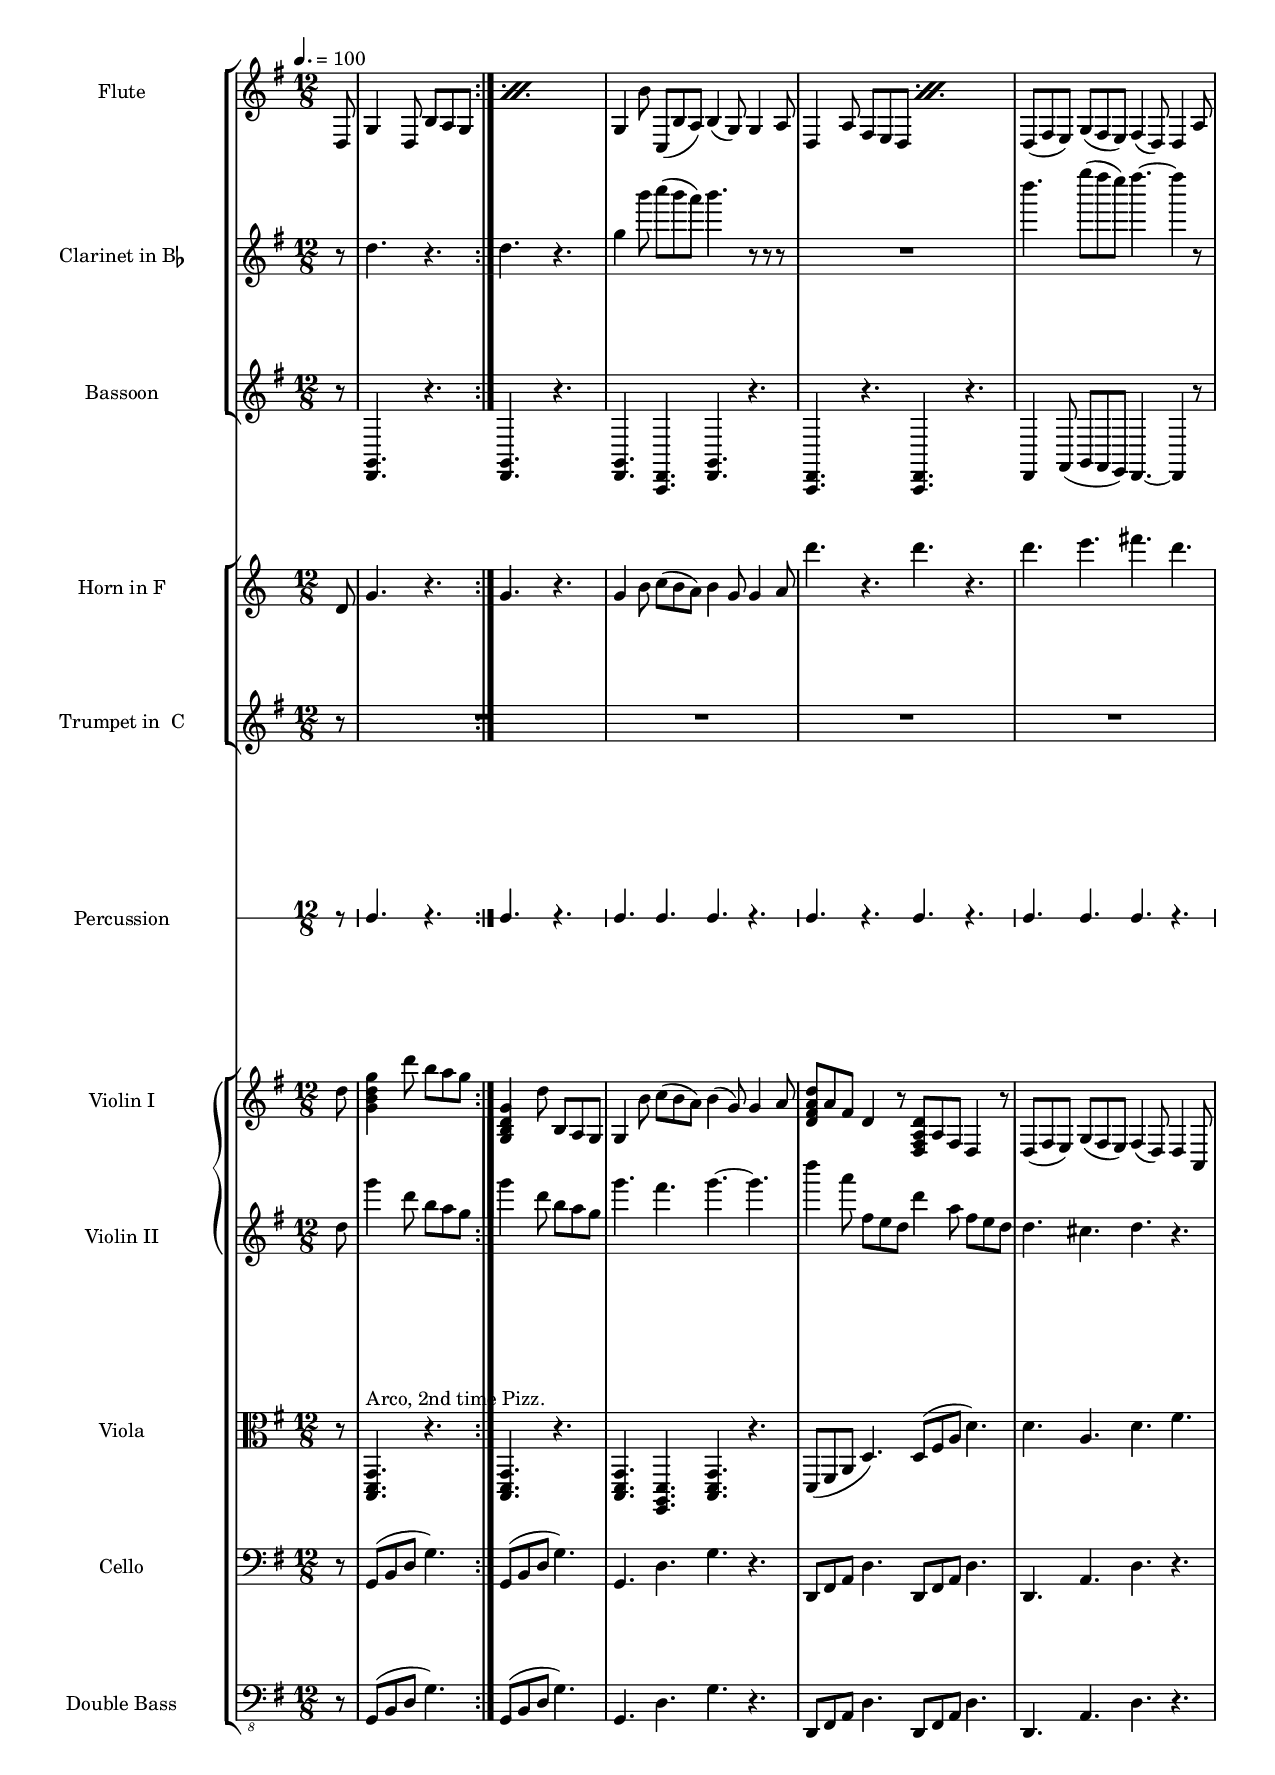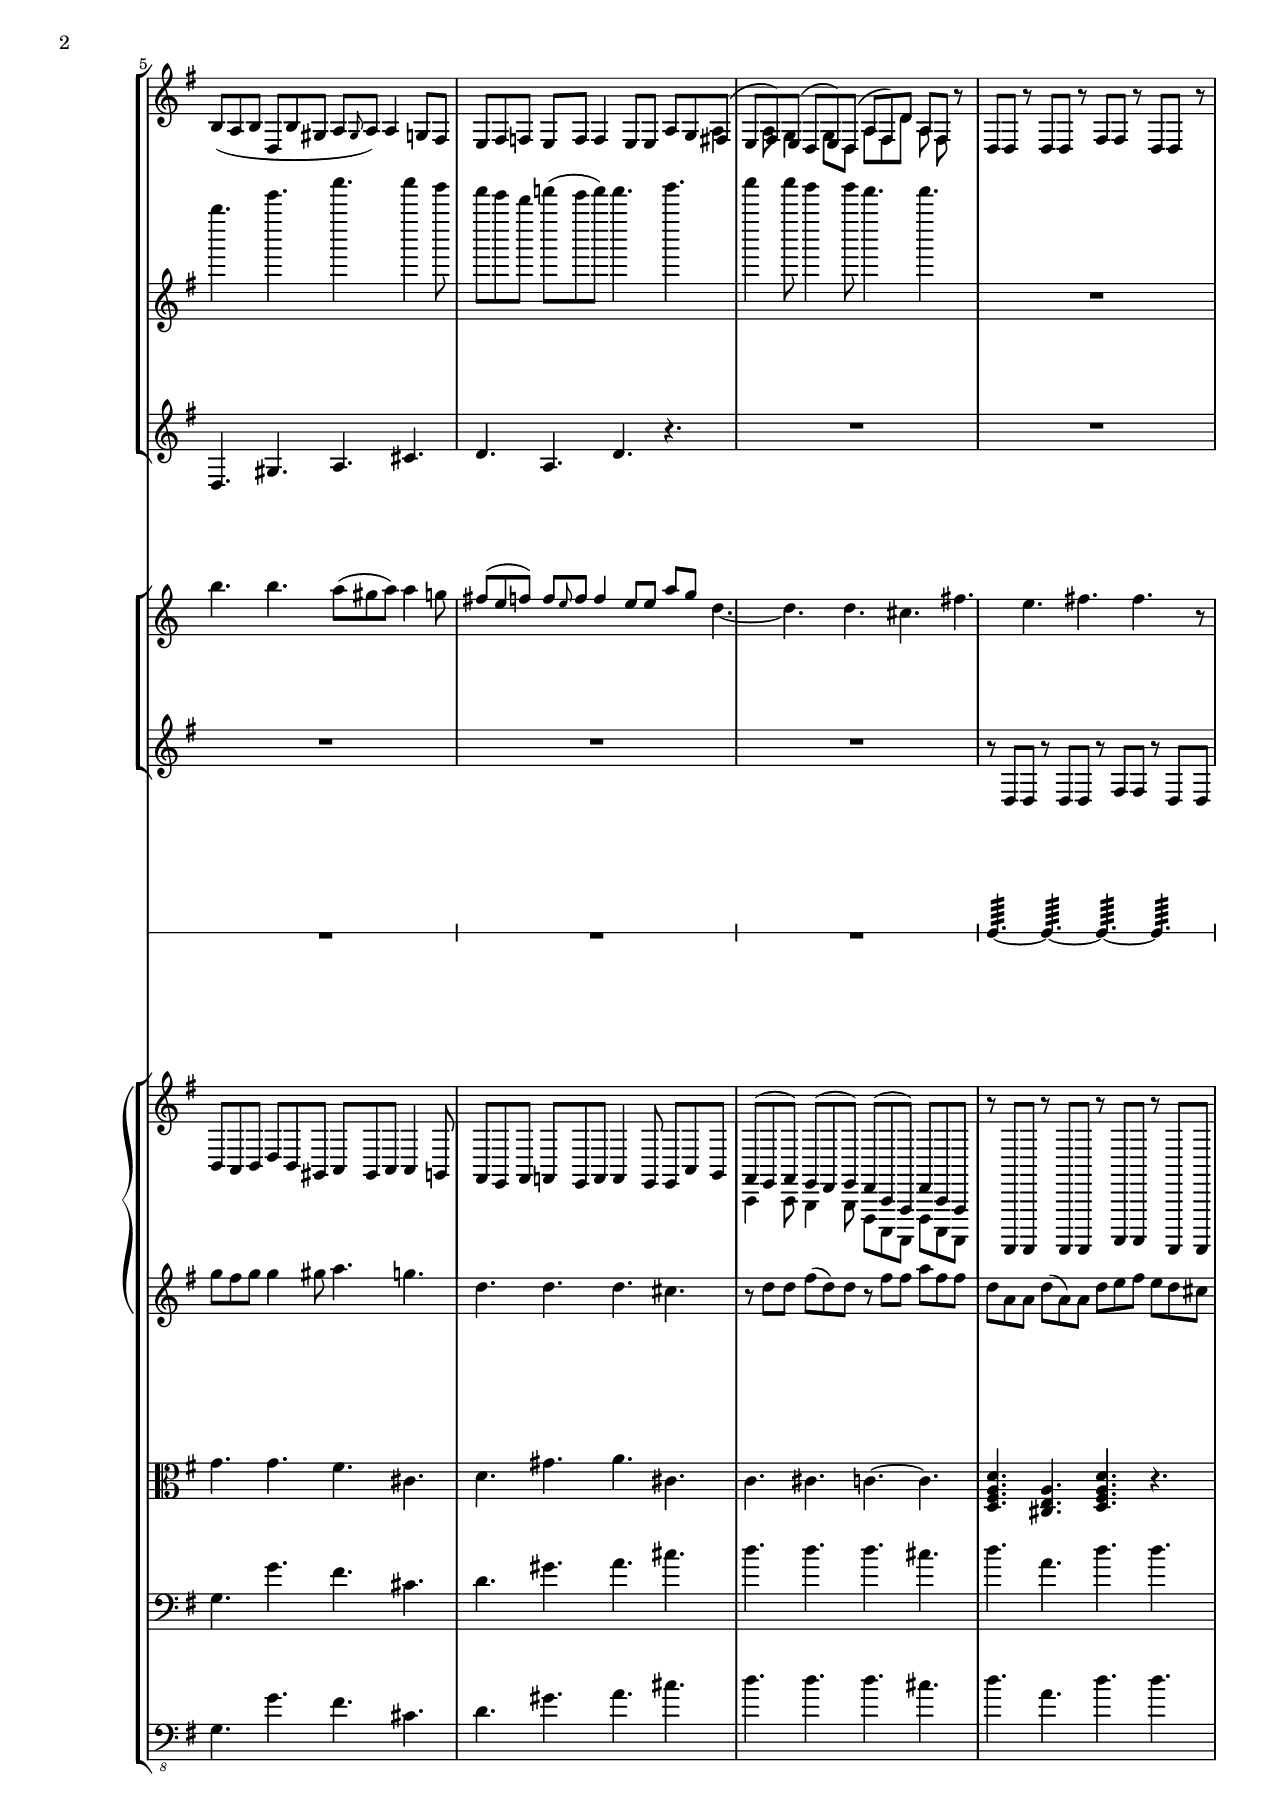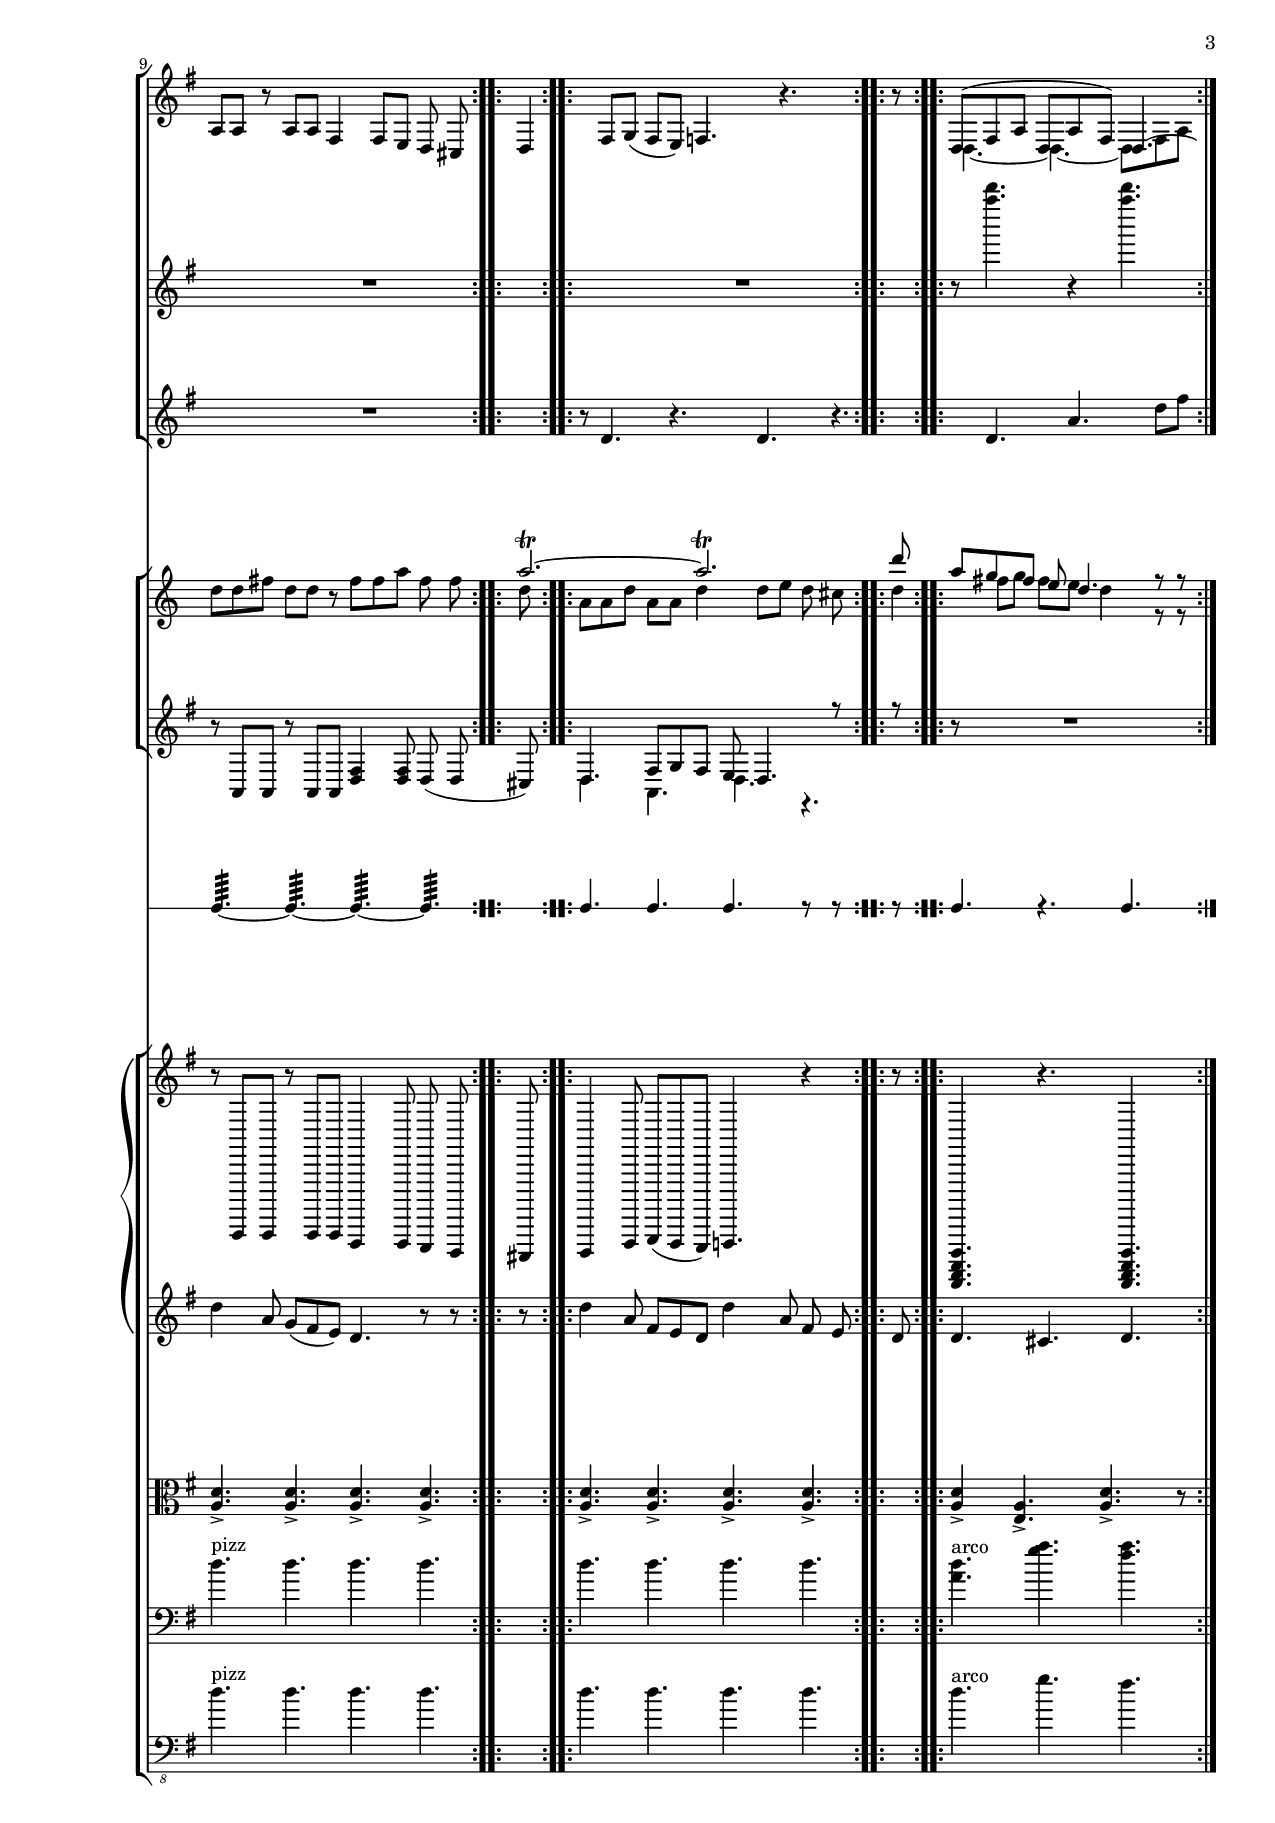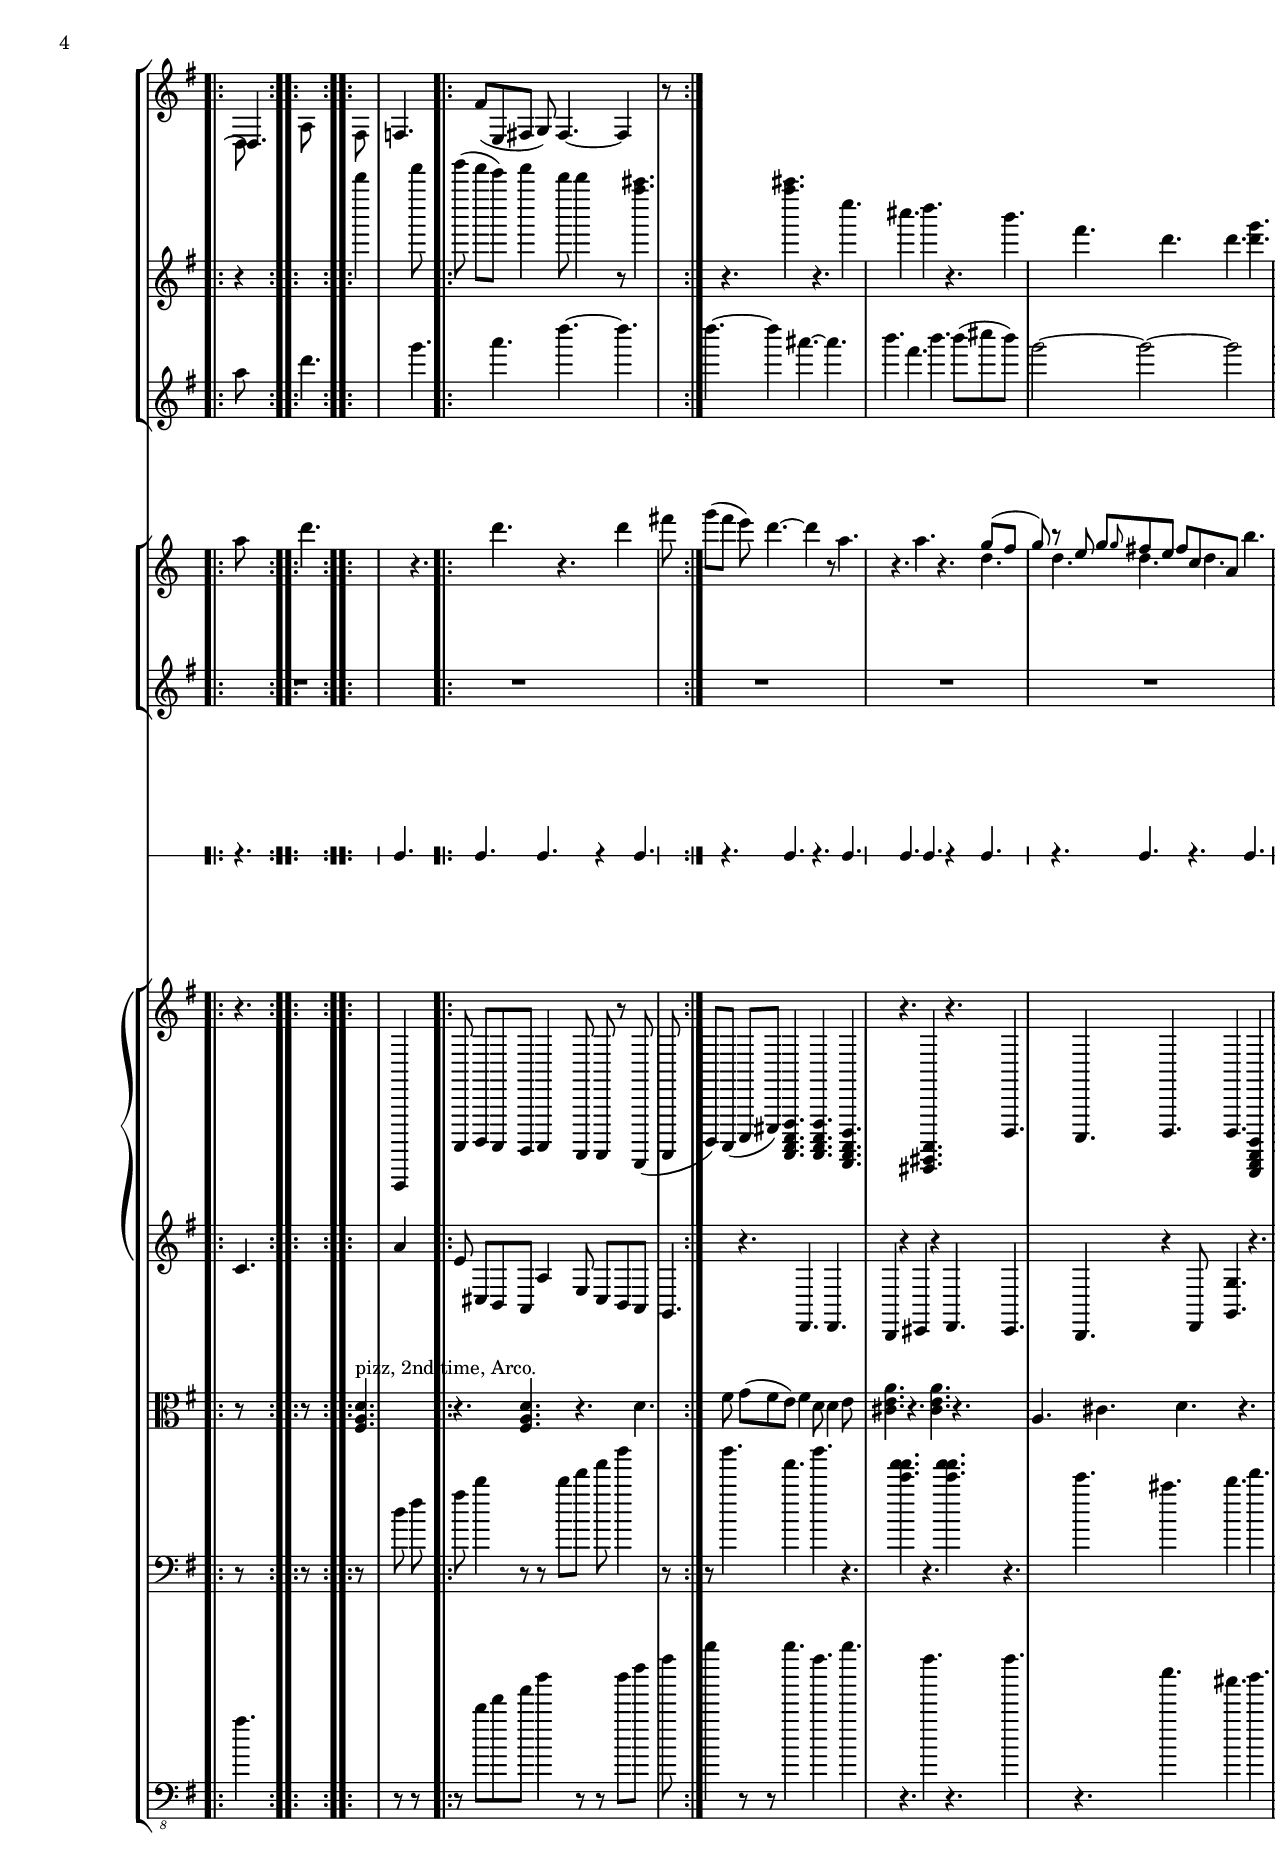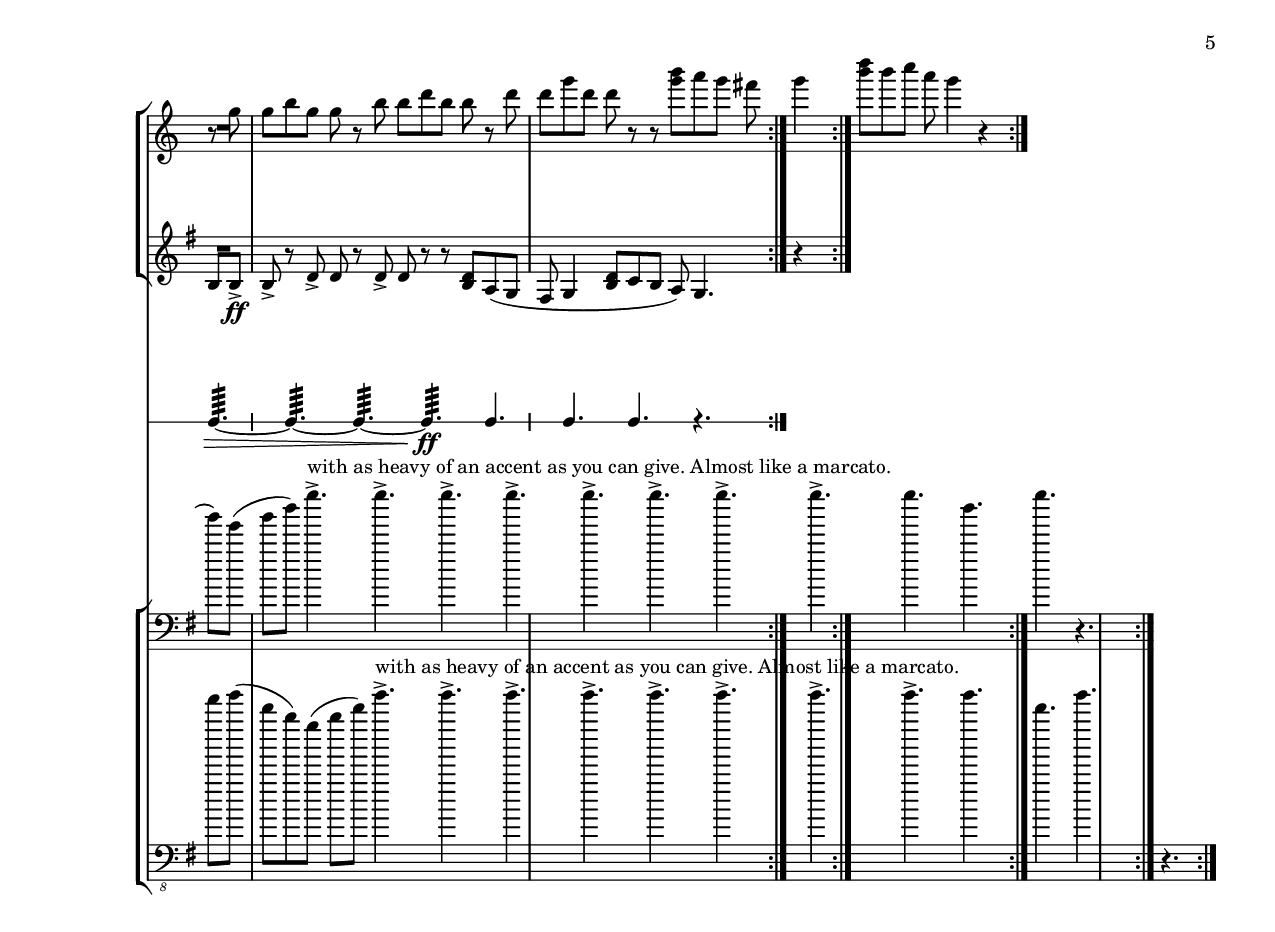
%!TEX TS-program = Lilypond

#(set-global-staff-size 17)
\paper {
#(set-paper-size "legal")

  indent = 3.0\cm  % space for instrumentName
  short-indent = 1.5\cm  % space for shortInstrumentName
}
global=
{\time 12/8
\tempo 4. = 100
}
%flute section, 2 flutes

fluteMusic =
{ \relative c'  \key g \major
{\global

\repeat volta 2 {
\partial 8 d8 |
\repeat percent 2 {g4 d8 b a g } 
g4 b'8 c( b a) b4( g8) g4 a8 |
\repeat percent 2 { d4 a8 fis e d } |
d8( fis e) g( fis e) fis4( d8) d4 a8 |
b8( a b d b gis a\grace gis a) a4 g8 |
fis8 e fis f e f f4 e8 e a g |
<<

{ \voiceOne
fis8( e fis) e( d e) d( a fis) d' a fis |
}

\new Voice
{ \voiceTwo
a4 a8 g4 g8 d a fis d' a fis |
}
>>
\oneVoice
r8 d8 d r8 d8 d r8 fis8 fis r8 d8 d |
r8 a8 a r8 a a fis4 fis8 e d cis |
d4 fis8 g( fis e) f4. r4. |
}

\repeat volta 2 {r8 |
<<
 \new Voice
{ \voiceOne
d8( fis a d a fis)  d4.~ d4. |
}
\new Voice
{ \voiceTwo
d4.~ d4.~ d8 fis a d a fis |
}
>>
\oneVoice
f4. fis'8( e fis g) fis4.~ fis4 r8 | } } }

% Pitches as written on a manuscript for Clarinet in BFlat
% are transposed to concert pitch.
clarinetMusic = \transpose c' bes
  \relative c'' { \key g \major
\global

{\repeat volta 2 {
r8 |
d4. r4. } d4. r4. |
g4 b'8 c8( b a) b4. r8 r8 r8 |
R1*12/8 |
d4. g8( fis e) fis4.~ fis4 r8 | 
b4. e4. a4. a4 g8 |
fis8 e d f( e f) f4. g4. |
a4 a8 g4 g8 fis4. fis4. |
R1*12/8*3
}
\repeat volta 2 {r8 |
<d a>4. r4 <d a>4. r4 |
d4 fis8 g( fis e) fis4 d8 d4 r8 |
<a cis>4. r4. <a cis>4. r4. |
e4. cis d r4. |
b4. fis4. d4. d4. |
<d g>4. c8( cis b fis4.~ fis4. |
c4. cis8( b cis) d4.~ d4. |
<b d>4. r4. <fis a>4. r4. |
g4.~ g4.~ g4.~ g4 r8 |
g4.~ g4.~ g4.~ g4 r8 |
g4. d4. g4. r4 
}
}

% for 2 trumpets
trumpetMusic = \relative c { \key g \major  \repeat volta 2 {
r8 |

R1*12/8*7
r8 d8 d r8 d8 d r8 fis8 fis r8 d8 d |
r8 a8 a r8 a8 a <d fis>4 <d fis>8 d( d cis) |

<<
{ \voiceOne
d4. fis8 g fis e d4. r8 r8|}
\new Voice
{ \voiceTwo
d4. a4. d r4.
}
>>
\oneVoice
}

\repeat volta 2 {r8 |
 R1*12/8*10
r8 g8\ff\accent g r8 r8 g8\f\accent g8 r8 b8\ff\accent b8 b8\ff\accent b\accent |
r8 d8\accent d r8 d8\accent d r8 r8 <b d>8 a( g fis |
g4 <b d>8 c( b a) g4. r4 |
 
} }


%for 2 bassoons
bassoonMusic =

\relative c {
 \key g\major
\global
\repeat volta 2 
{ r8 |
<g d>4. r4. <g d>4. r4. |
<g d>4. <d a> <g d> r4.|
<d a>4. r4. <d a>4. r4.  |
 d4 fis8( g fis e) d4.~ d4 r8 |
d'4. gis a cis |
 d4. a d r4. |
R1*12/8*3
}
\repeat volta 2 {r8
d4. r4. d4. r4. |
d4. a'4. d8 fis a d4. |
g4. a4. d4.~ d4. |
d4.~ d4 ais4.~ ais4. |
b4. fis b b8( cis b) |
g2~ g2~ g2 |
g2~ g2~ g2 |
g1~ g2 |
g2~ g2~ g2 |
g4. d4. d4. r4. |} }

%for 2 oboes
oboeMusic =
\relative c'
{ \key g \major
\global
\repeat volta 2 {
r8
R1*12/8*10}
\repeat volta 2 {a8 |
<a d>4. a8 fis e d <a d>4. a8 fis e d |
d4 fis'8 g fis e fis4 d8 d4 e8 |
<e a>4. e8 cis b a <e a>4. e8 cis b a |
g'8 fis e  r8 g8\grace fis e fis r8 d8 a |
b8 d g fis a cis d a fis d4 fis |
<fis b>4 fis8 d' cis b <cis fis>4 cis a gis fis |<fis b>4  fis'8 d d cis b <ais cis>4 fis8 e d cis |
<<
{ \voiceOne
b8 ais b ais4. b fis d b4 d8 |}
\new voice
{ \voiceTwo
d4. cis b cis r2 r4 |
} >>
\oneVoice
<d g>4  d'8 b a g <d g>4 a8 fis e d |
g8( a b) a( g fis) g(d b) g( d b) |R1*12/8*2
g4 b8 c( b a) g4. r4 |
} }

% Key signature is often omitted for horns
hornMusic = \transpose c' f
 \relative c 
{\global

\repeat volta 2 { d'8 |
 g4. r4. g4. r4. |
g4 b8 c( b a) b4 g8 g4 a8 |
d'4. r4. d4. r4. |
  d4. e fis d |
b4. b4. a8( gis a) a4 g8 |
<<
{ \voiceOne fis8( e f) f\grace e f f4 e8 e a g |
\new Voice
{ \voiceTwo d4.~ d4. d4. cis4. |
}
}

>>

\oneVoice
fis4. e fis fis|
r8 d8 d fis d d r8 fis8 fis a fis fis |
<<
{ \voiceOne
 a2.~\trill  a2.\trill |
d8  a g fis e d4. r8 r8 |
}\new Voice
{ \voiceTwo d8 a a d a a d4 d8 e d cis |
d4 fis8 g fis e d4 r8 r8 |
}
>>
\oneVoice
}
\repeat volta 2 { a'8 |
d4. r4. d4. r4. |
d4 fis8 g( fis e) d4.~ d4r8|
a4. r4. a4. r4. |<<
{ \voiceOne
g8( f g) r8 e8 g\grace g8 fis e fis c a |}
\new Voice
{ \voiceTwo d4. d4. d4. d4.|}
>>
\oneVoice
b'4. r4. b4. r4. |
b4. ais b r4.|
 R1*12/8 |
R1*12/8
R1*12/8
R1*12/8
r8 g8 g b g g r8 b8 b d b b |
r8 d8 d g d d r8 r8 <g b> a g fis |
g4 <b d>8 b c a g4 r4 }  }

percussionMusic = \relative c {
\key g \major \global

\repeat volta 2 {r8
g4. r4. g4. r4. |
g4. d g r4. |
d4. r4. d4. r4. |
d4. a d r4. |
 R1*12/8
 R1*12/8
 R1*12/8
d4.:64~ d4.:64~ d4.:64~ d4.:64 |
d4.:64~ d4.:64~ d4.:64~ d4.:64 |
d4. a, d r8 r8 |
}
\repeat volta 2 {r8 |
d4. r4. d4. r4. |

d4. a, d r4 |
a4. r4. a4. r4. |
e4. cis d r4 |
g4. r4. d4. r4. |
b4. r4. ais4. r4. |
b4.\fff r4. fis4. r4. 
b4.\f r4. a4. r4. |
g4.\f r4. d' r4. |
g4. d' g r4. |
g4.:64~\p\> g4.:64~ g4.:64~ g4.:64 |
g4.:64~ g4.:64~
g4.:64~
g4.:64\ff |
g4. d g r4. |

 } }
violinIMusic = \relative c' { \key g \major \repeat volta 2 {
d'8 |
<g d b g>4 d'8 b a g <g, d b g>4 d'8 b, a g|
g4 b'8 c( b a) b4( g8) g4 a8 |
<d a fis d>8 a fis d4 r8  <d a fis d>8 a fis  d4 r8|
d8( fis e) g( fis e) fis4( d8) d4 a8 |
b8 a b d b gis a gis a a4 g8 |
fis8 e fis f e f f4 e8 e a g |
<<

{ \voiceOne
fis8( e fis) e( d e) d( a fis) d' a fis |
}

\new Voice
{ \voiceTwo
a4 a8  g4 g8 d a fis d' a fis |
}
>>
\oneVoice
r8 d8 d r8 d8 d r8 fis8 fis r8 d8 d |
r8 a8 a r8 a a fis4 fis8 e d cis |
d4 fis8 g( fis e) f4. r4 |
}
\repeat volta 2
{r8 |
<d a fis d>4. r4. <d a fis d>4. r4.  |
d4 fis'8 g fis e fis4 d8 d r8 |
b8( d g) fis( a cis) <d a fis d>4. <d a fis d>4. |
<b fis d b>4. r4. <fis cis ais>4. r4. |
b4. a4. b4. b4. |
<g d b g>4 d8 b a g <d a fis>4. r4. |
g8( a b a g fis g d b g b d) |



 }
}
violinIIMusic = \relative c' { \key g \major
\global

\repeat volta 2 {d'8 |
g'4 d8 b a g g'4 d8 b a g |
g'4. fis g4.~ g4. |
d'4 a8 fis, e d d'4 a8 fis e d |
d4. cis d r4. |
g8 fis g g4 gis8  a4. g |
d4. d d cis |
r8 d8 d fis( d) d r8 fis8 fis a fis fis |
 d8 a a d( a) a d8 e fis e d cis |
d4 a8 g( fis e) d4. r8 r8 | }
 \repeat volta 2 {r8 |
 d'4 a8 fis e d d'4 a8 fis e d |
 d4. cis d cis |
 a'4 e8 cis, b a a'4 e8 cis b a |
g4. r4. d4. d4. |
b4 r4 cis r4 |
d4. cis b r4 d8 |<g=, g'>4. r4. <d d'>4. r4. b8( a b a g a g d b g b d) |
g4.~ g4.~ g4.~ g4.~ |
g4.~ g4.~ g4.~ g4. |
d4. r4. d4. r4. |
g4 d8( c b a) g4. r4 
}

}

violaMusic = \relative c { \clef alto \key g \major \repeat volta 2 { r8 |
<g d b>4.^\markup "Arco, 2nd time Pizz." r4. <g d b> r4. |
 <g d b>4. <d a fis> <g d b> r4.|
d8( fis a d4.) d8( fis a d4.) |d4. a d fis |
g4. g fis cis |
d4. gis a cis, |
c4. cis c4.~ c4. |
<d a fis d>4. <a e cis> <d a fis d> r4. |
<d a>4.\accent <d a>4.\accent <d a>4.\accent <d a>4.\accent |
<d a>4.\accent <d a>4.\accent <d a>4.\accent <d a>4.\accent |
<d a>4\accent <a e>4.\accent <d a>\accent r8 r8 |
}
\repeat volta 2 { r8 |
<d a fis>4. ^\markup "pizz, 2nd time, Arco." r4. <d a fis>4. r4. |
d4. fis8 g( fis e) fis4 d8 d4 e8 |
<a e cis>4. r4. <a e cis>4. r4. |
a,4. cis d r4. |
g='4. fis4. fis4~ fis4. |





} }
celloMusic = \relative c { \clef bass \key g \major 
\repeat volta 2 { r8 |
g8( b d g4.) g,8( b d g4.) |
g,4. d' g r4.|
d, 8 fis a d4. d, 8 fis a d4. |
d,4. a' d4. r4. |
g4. g' fis cis |
d4. gis a cis |
d4. d4. d4. cis4. |
d4. a d d |
d4.^ \markup "pizz" d d d |
d4. d d d |
<d a>4.^ \markup "arco" <g a> <fis a> r8 r8 | }
\repeat volta 2 { r8 |
d8 fis a d4 r8 r8 d8 fis a d4 r8 r8 |
d4. a d r4. 
<a e a>4. r4. <a e a>4. r4. |
e4. cis d fis |
g4. a d d |
<b e b>4 fis8 d( cis b) fis'4. r4. |
<b d b'>4. r4. cis'4. r4. |
 c4. cis b r4. |
g,8 b d g8 r8 r8 d,8 fis a d8 r8 r8 |
d'( a b) a b fis g(d b) g( b d) |
g4.^\markup "with as heavy of an accent as you can give. Almost like a marcato."\accent  g4.\accent g4.\accent  g4.\accent |
g4.^\accent g4.^\accent g4.^\accent g4.^\accent |
g4. d g r4. |
} }
bassMusic = \relative c { \clef "bass_8" \key g \major 
\repeat volta 2 { r8 |
g,8( b d g4.) g,8( b d g4.) |
g,4. d' g r4.|
d, 8 fis a d4. d, 8 fis a d4. |
d,4. a' d4. r4. |
g4. g' fis cis |
d4. gis a cis |
d4. d4. d4. cis4. |
d4. a d d |
d4.^ \markup "pizz" d d d |
d4. d d d |
d4.^ \markup "arco" g fis a r8 r8 |
\repeat volta 2 { r8 |
d8 fis a d4 r8 r8 d8 fis a d4 r8 r8 |
d4. a d r4. 
a4. r4. a 4. r4. |
e4. cis d fis |
g4. a d d |
b4 fis8 d( cis b) fis'4. r4. |
b4. r4. cis'4. r4. |
c4. cis b r4. |
g,8 b d g8 r8 r8 d,8 fis a d8 r8 r8 |
d'( a b) a b fis g(d b) g( b d) |
g4.^   \markup "with as heavy of an accent as you can give. Almost like a marcato."\accent  g4.\accent g4.\accent  g4.\accent |
g4.^\accent g4.^\accent g4.^\accent g4.^\accent |
g4. d g r4. |
} }

}

\score {
  <<
    \new StaffGroup = "StaffGroup_woodwinds" <<
      \new Staff = "Staff_flute" {
        \set Staff.instrumentName = #"Flute"
        % shortInstrumentName, midiInstrument, etc.
        % may be set here as well
        \fluteMusic
      }
      \new Staff = "Staff_clarinet" {
        \set Staff.instrumentName =
        \markup { \concat { "Clarinet in B" \flat } }
        % Declare that written Middle C in the music
        %  to follow sounds a concert B flat, for
        %  output using sounded pitches such as MIDI.
        \transposition bes
        % Print music for a B-flat clarinet
        \transpose bes c' \clarinetMusic }
              \new Staff = "Staff_bassoon" {
        \set Staff.instrumentName = #"Bassoon"
        % shortInstrumentName, midiInstrument, etc.
        % may be set here as well
        \bassoonMusic

}
>>
    \new StaffGroup = "StaffGroup_brass" <<
      \new Staff = "Staff_hornI" {
        \set Staff.instrumentName = #"Horn in F"
        \transposition f
        \transpose f c' \hornMusic
      }
      \new Staff = "Staff_trumpet" {
        \set Staff.instrumentName = #"Trumpet in  C"
        \trumpetMusic
      }
    >>
    \new RhythmicStaff = "RhythmicStaff_percussion" <<
      \set RhythmicStaff.instrumentName = #"Percussion"
      \percussionMusic
    >>

       \new StaffGroup = "StaffGroup_strings" <<
      \new GrandStaff = "GrandStaff_violins" <<
        \new Staff = "Staff_violinI" {
          \set Staff.instrumentName = #"Violin I"
          \violinIMusic
        }
        \new Staff = "Staff_violinII" {
          \set Staff.instrumentName = #"Violin II"
          \violinIIMusic
        }
      >>
      \new Staff = "Staff_viola" {
        \set Staff.instrumentName = #"Viola"
        \violaMusic
      }
      \new Staff = "Staff_cello" {
        \set Staff.instrumentName = #"Cello"
        \celloMusic
      }
      \new Staff = "Staff_bass" {
        \set Staff.instrumentName = #"Double Bass"
        \bassMusic
      }
    >>
  >>
  \layout { }
}

\version "2.16.2"
